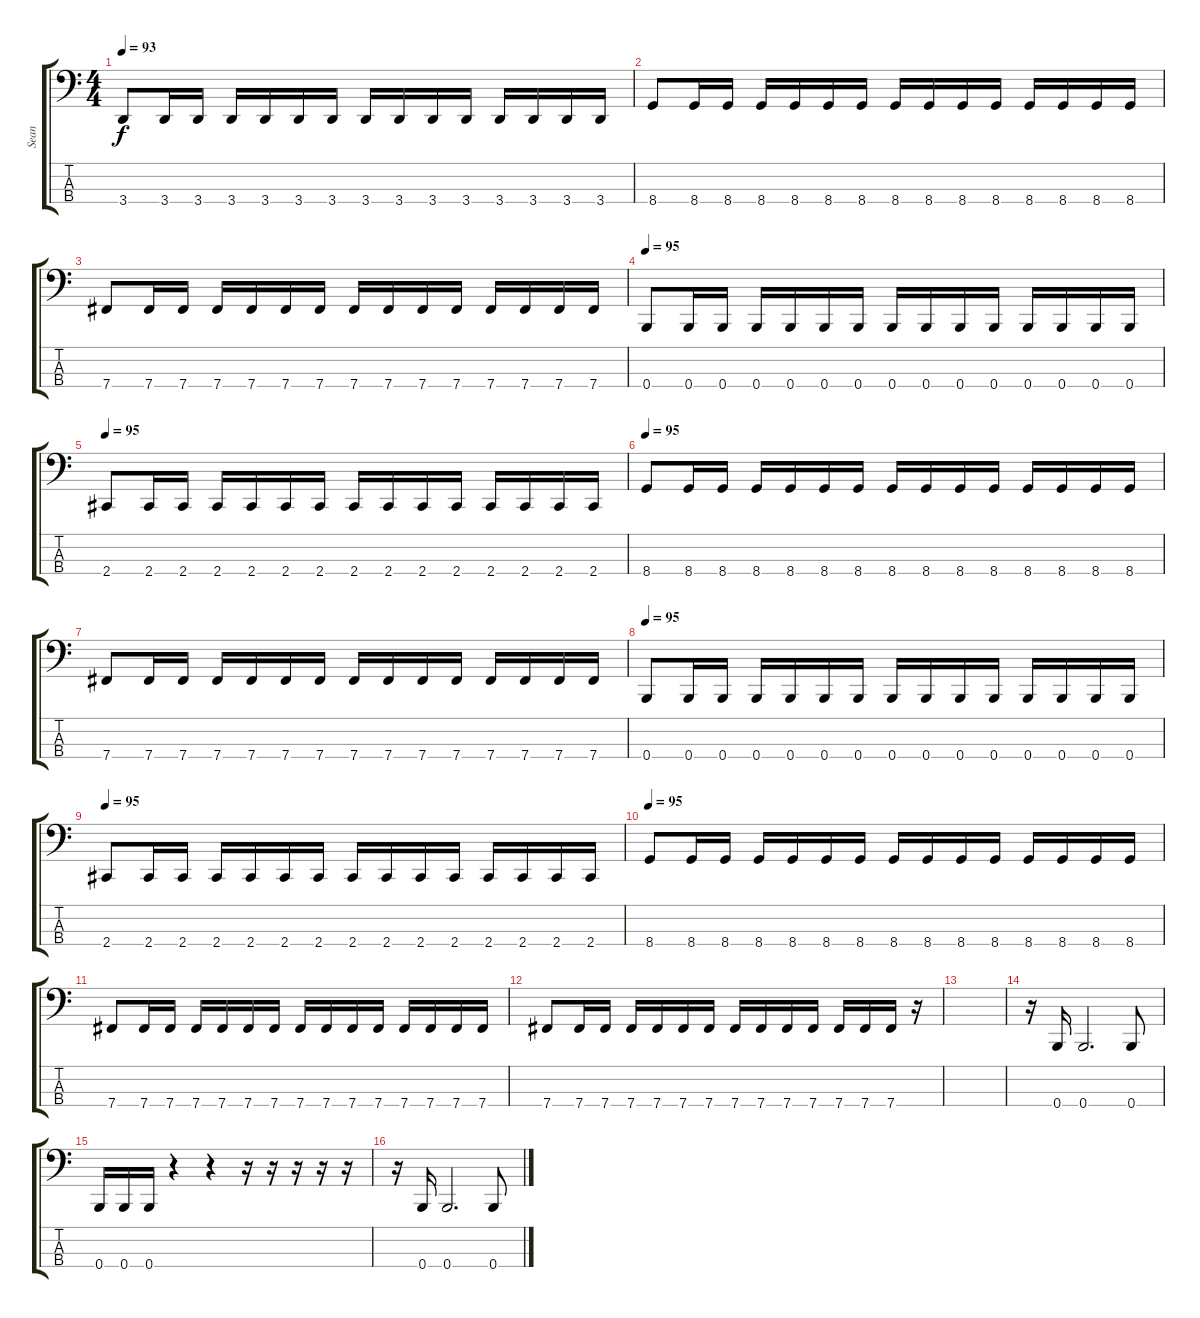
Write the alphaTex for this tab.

\track ("Sean" "Sean") {instrument electricbasspick}
\staff {score tabs}
\tuning (E2 B1 Gb1 B0) {hide}
\ts (4 4)
\tempo 93
\clef f4
\ks c
3.4.8{dy f} 3.4.16 3.4.16 3.4.16 3.4.16 3.4.16 3.4.16 3.4.16 3.4.16 3.4.16 3.4.16 3.4.16 3.4.16 3.4.16 3.4.16 |
8.4.8 8.4.16 8.4.16 8.4.16 8.4.16 8.4.16 8.4.16 8.4.16 8.4.16 8.4.16 8.4.16 8.4.16 8.4.16 8.4.16 8.4.16 |
7.4.8 7.4.16 7.4.16 7.4.16 7.4.16 7.4.16 7.4.16 7.4.16 7.4.16 7.4.16 7.4.16 7.4.16 7.4.16 7.4.16 7.4.16 |
\tempo 95
0.4.8 0.4.16 0.4.16 0.4.16 0.4.16 0.4.16 0.4.16 0.4.16 0.4.16 0.4.16 0.4.16 0.4.16 0.4.16 0.4.16 0.4.16 |
\tempo 95
2.4.8 2.4.16 2.4.16 2.4.16 2.4.16 2.4.16 2.4.16 2.4.16 2.4.16 2.4.16 2.4.16 2.4.16 2.4.16 2.4.16 2.4.16 |
\tempo 95
8.4.8 8.4.16 8.4.16 8.4.16 8.4.16 8.4.16 8.4.16 8.4.16 8.4.16 8.4.16 8.4.16 8.4.16 8.4.16 8.4.16 8.4.16 |
7.4.8 7.4.16 7.4.16 7.4.16 7.4.16 7.4.16 7.4.16 7.4.16 7.4.16 7.4.16 7.4.16 7.4.16 7.4.16 7.4.16 7.4.16 |
\tempo 95
0.4.8 0.4.16 0.4.16 0.4.16 0.4.16 0.4.16 0.4.16 0.4.16 0.4.16 0.4.16 0.4.16 0.4.16 0.4.16 0.4.16 0.4.16 |
\tempo 95
2.4.8 2.4.16 2.4.16 2.4.16 2.4.16 2.4.16 2.4.16 2.4.16 2.4.16 2.4.16 2.4.16 2.4.16 2.4.16 2.4.16 2.4.16 |
\tempo 95
8.4.8 8.4.16 8.4.16 8.4.16 8.4.16 8.4.16 8.4.16 8.4.16 8.4.16 8.4.16 8.4.16 8.4.16 8.4.16 8.4.16 8.4.16 |
7.4.8 7.4.16 7.4.16 7.4.16 7.4.16 7.4.16 7.4.16 7.4.16 7.4.16 7.4.16 7.4.16 7.4.16 7.4.16 7.4.16 7.4.16 |
7.4.8 7.4.16 7.4.16 7.4.16 7.4.16 7.4.16 7.4.16 7.4.16 7.4.16 7.4.16 7.4.16 7.4.16 7.4.16 7.4.16 r.16 |
|
r.16 0.4.16 0.4.2{d} 0.4.8 |
0.4.16 0.4.16 0.4.16 r.4 r.4 r.16 r.16 r.16 r.16 r.16 |
r.16 0.4.16 0.4.2{d} 0.4.8
